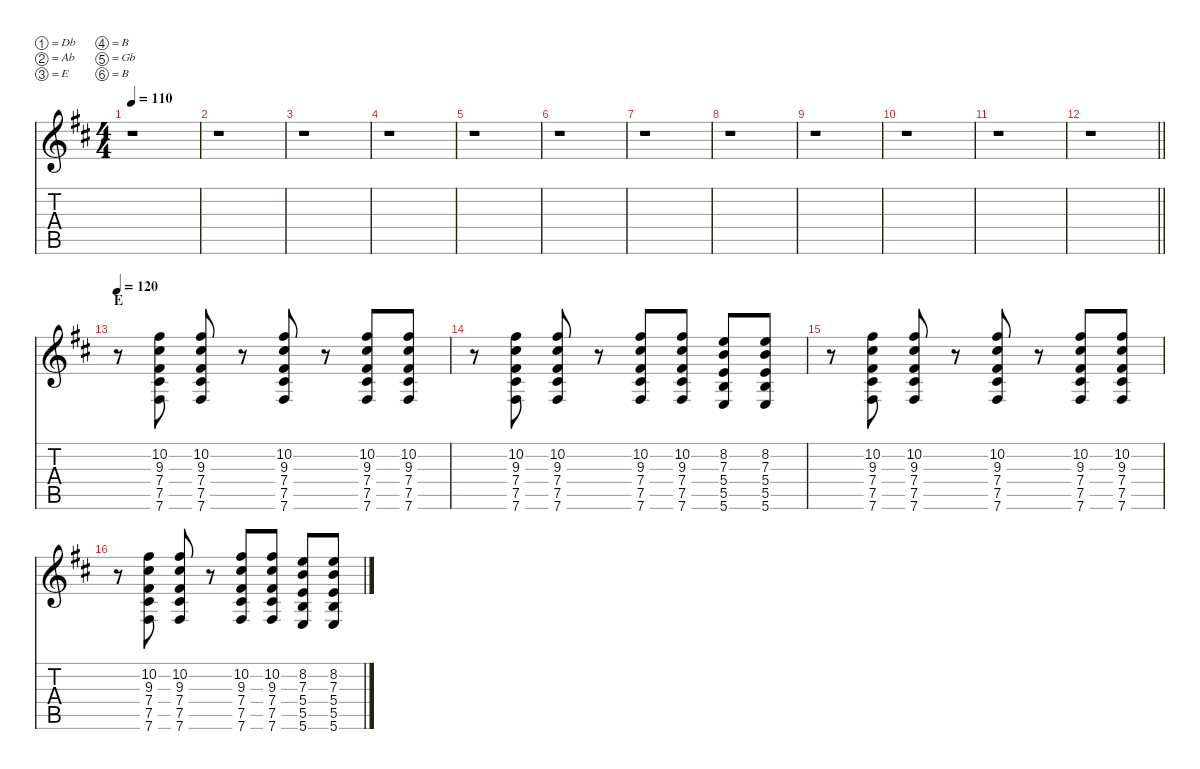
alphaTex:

\defaultSystemsLayout 4
\hideDynamics
\bracketExtendMode nobrackets
\singleTrackTrackNamePolicy hidden
\multiTrackTrackNamePolicy hidden
\firstSystemTrackNameMode fullname
\firstSystemTrackNameOrientation horizontal
\otherSystemsTrackNameOrientation horizontal
\track ("Aaron Turner Over" "od.guit.") {defaultSystemsLayout 16 instrument overdrivenguitar}
\staff {score tabs}
\tuning (Db4 Ab3 E3 B2 Gb2 B1)
\ts (4 4)
\tempo 110
\clef g2
\ks bminor
r.1{dy f beam Down} |
r.1{beam Down} |
r.1{beam Down} |
r.1{beam Down} |
r.1{beam Down} |
r.1{beam Down} |
r.1{beam Down} |
r.1{beam Down} |
r.1{beam Down} |
r.1{beam Down} |
r.1{beam Down} |
\barLineRight lightlight
r.1{beam Down} |
\section ("" "E")
\tempo 120
r.8{beam Down} (10.2{acc #} 9.3{acc #} 7.4{acc #} 7.5{acc #} 7.6{acc #}).8{beam Up} (10.2{acc #} 9.3{acc #} 7.4{acc #} 7.5{acc #} 7.6{acc #}).8{beam Up} r.8{beam Up} (10.2{acc #} 9.3{acc #} 7.4{acc #} 7.5{acc #} 7.6{acc #}).8{beam Up} r.8{beam Up} (10.2{acc #} 9.3{acc #} 7.4{acc #} 7.5{acc #} 7.6{acc #}).8{beam Up} (10.2{acc #} 9.3{acc #} 7.4{acc #} 7.5{acc #} 7.6{acc #}).8{beam Up} |
r.8{beam Down} (10.2{acc #} 9.3{acc #} 7.4{acc #} 7.5{acc #} 7.6{acc #}).8{beam Up} (10.2{acc #} 9.3{acc #} 7.4{acc #} 7.5{acc #} 7.6{acc #}).8{beam Up} r.8{beam Up} (10.2{acc #} 9.3{acc #} 7.4{acc #} 7.5{acc #} 7.6{acc #}).8{beam Up} (10.2{acc #} 9.3{acc #} 7.4{acc #} 7.5{acc #} 7.6{acc #}).8{beam Up} (8.2{acc forcenatural} 7.3{acc forcenatural} 5.4{acc forcenatural} 5.5{acc forcenatural} 5.6{acc forcenatural}).8{beam Up} (8.2{acc forcenatural} 7.3{acc forcenatural} 5.4{acc forcenatural} 5.5{acc forcenatural} 5.6{acc forcenatural}).8{beam Up} |
r.8{beam Down} (10.2{acc #} 9.3{acc #} 7.4{acc #} 7.5{acc #} 7.6{acc #}).8{beam Up} (10.2{acc #} 9.3{acc #} 7.4{acc #} 7.5{acc #} 7.6{acc #}).8{beam Up} r.8{beam Up} (10.2{acc #} 9.3{acc #} 7.4{acc #} 7.5{acc #} 7.6{acc #}).8{beam Up} r.8{beam Up} (10.2{acc #} 9.3{acc #} 7.4{acc #} 7.5{acc #} 7.6{acc #}).8{beam Up} (10.2{acc #} 9.3{acc #} 7.4{acc #} 7.5{acc #} 7.6{acc #}).8{beam Up} |
r.8{beam Down} (10.2{acc #} 9.3{acc #} 7.4{acc #} 7.5{acc #} 7.6{acc #}).8{beam Up} (10.2{acc #} 9.3{acc #} 7.4{acc #} 7.5{acc #} 7.6{acc #}).8{beam Up} r.8{beam Up} (10.2{acc #} 9.3{acc #} 7.4{acc #} 7.5{acc #} 7.6{acc #}).8{beam Up} (10.2{acc #} 9.3{acc #} 7.4{acc #} 7.5{acc #} 7.6{acc #}).8{beam Up} (8.2{acc forcenatural} 7.3{acc forcenatural} 5.4{acc forcenatural} 5.5{acc forcenatural} 5.6{acc forcenatural}).8{beam Up} (8.2{acc forcenatural} 7.3{acc forcenatural} 5.4{acc forcenatural} 5.5{acc forcenatural} 5.6{acc forcenatural}).8{beam Up}
